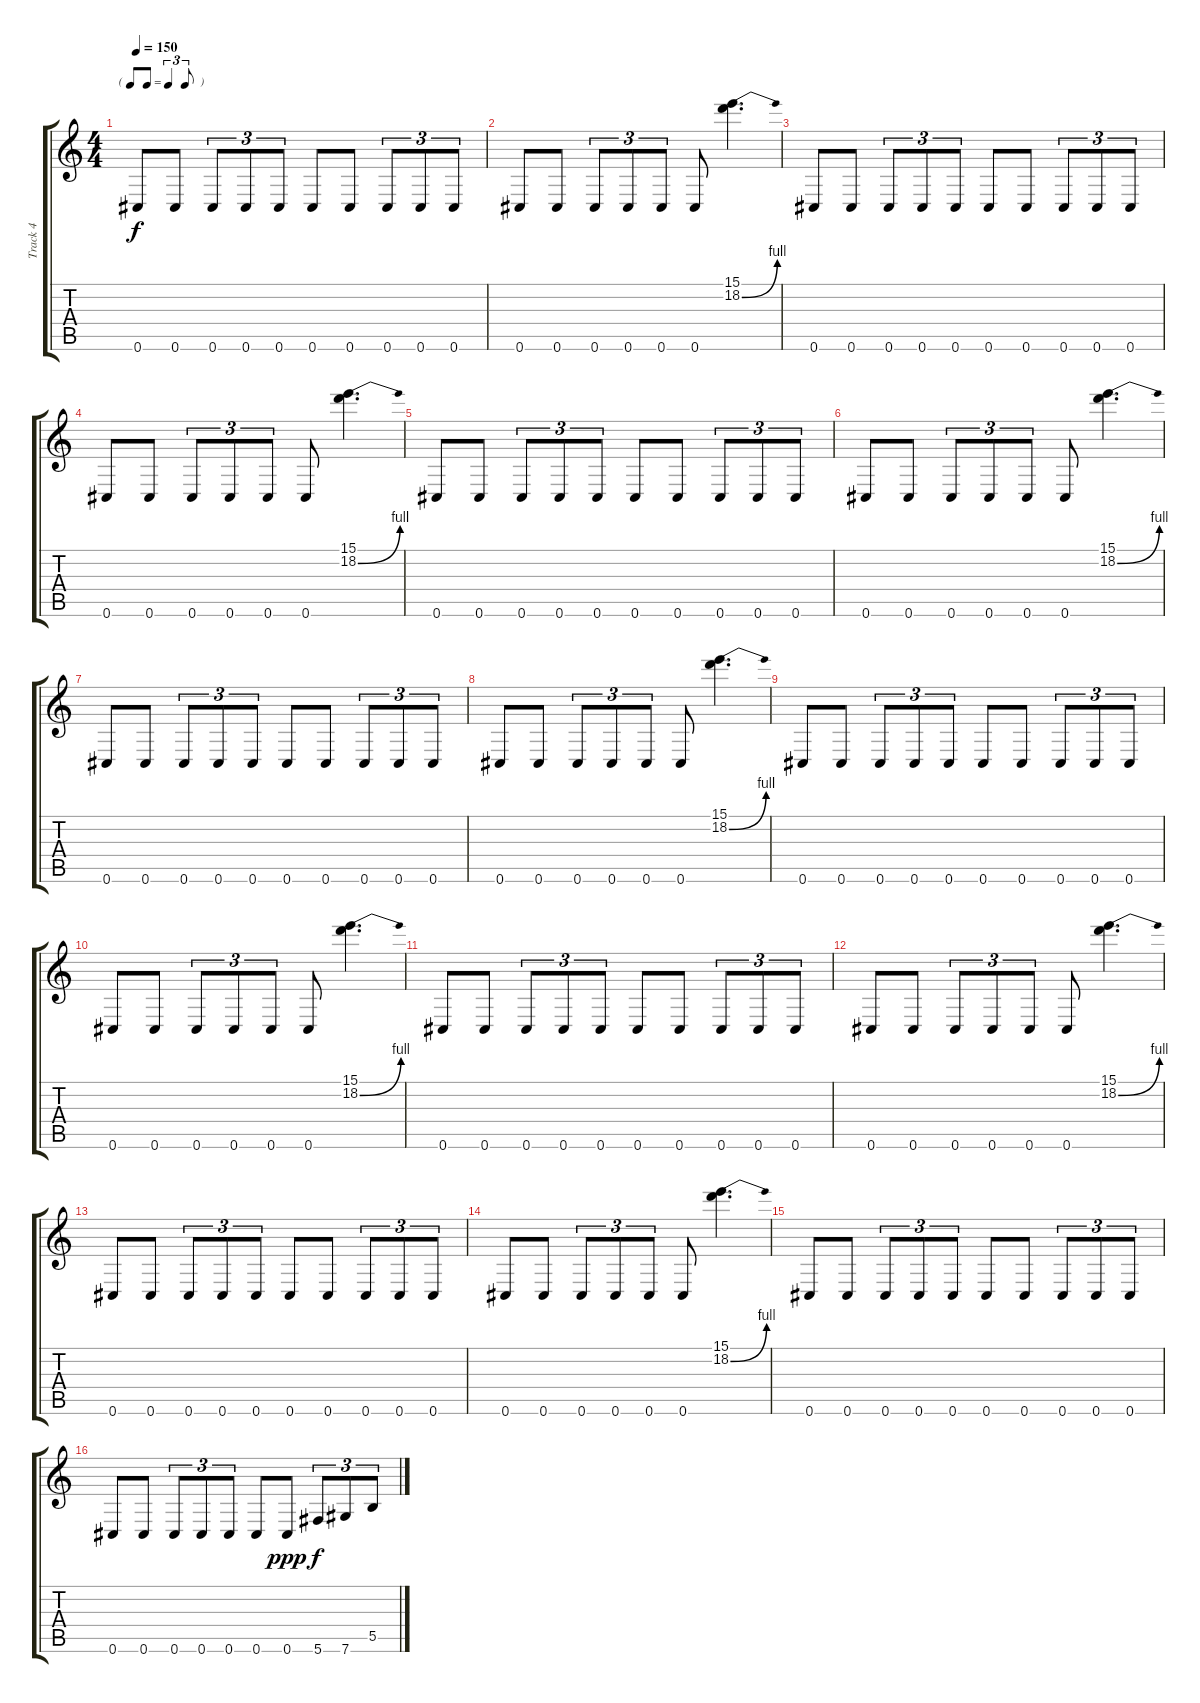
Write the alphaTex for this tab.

\track ("Track 4" "Track 4") {instrument distortionguitar}
\staff {score tabs}
\tuning (Db4 Ab3 E3 B2 Gb2 Db2) {hide}
\ts (4 4)
\tf triplet8th
\tempo 150
\clef g2
\ks c
0.6.8{dy f} 0.6.8 0.6.8{tu (3 2)} 0.6.8{tu (3 2)} 0.6.8{tu (3 2)} 0.6.8 0.6.8 0.6.8{tu (3 2)} 0.6.8{tu (3 2)} 0.6.8{tu (3 2)} |
0.6.8 0.6.8 0.6.8{tu (3 2)} 0.6.8{tu (3 2)} 0.6.8{tu (3 2)} 0.6.8 (15.1 18.2{be (bend 0 0 60 4)}).4{d} |
0.6.8 0.6.8 0.6.8{tu (3 2)} 0.6.8{tu (3 2)} 0.6.8{tu (3 2)} 0.6.8 0.6.8 0.6.8{tu (3 2)} 0.6.8{tu (3 2)} 0.6.8{tu (3 2)} |
0.6.8 0.6.8 0.6.8{tu (3 2)} 0.6.8{tu (3 2)} 0.6.8{tu (3 2)} 0.6.8 (15.1 18.2{be (bend 0 0 60 4)}).4{d} |
0.6.8 0.6.8 0.6.8{tu (3 2)} 0.6.8{tu (3 2)} 0.6.8{tu (3 2)} 0.6.8 0.6.8 0.6.8{tu (3 2)} 0.6.8{tu (3 2)} 0.6.8{tu (3 2)} |
0.6.8 0.6.8 0.6.8{tu (3 2)} 0.6.8{tu (3 2)} 0.6.8{tu (3 2)} 0.6.8 (15.1 18.2{be (bend 0 0 60 4)}).4{d} |
0.6.8 0.6.8 0.6.8{tu (3 2)} 0.6.8{tu (3 2)} 0.6.8{tu (3 2)} 0.6.8 0.6.8 0.6.8{tu (3 2)} 0.6.8{tu (3 2)} 0.6.8{tu (3 2)} |
0.6.8 0.6.8 0.6.8{tu (3 2)} 0.6.8{tu (3 2)} 0.6.8{tu (3 2)} 0.6.8 (15.1 18.2{be (bend 0 0 60 4)}).4{d} |
0.6.8 0.6.8 0.6.8{tu (3 2)} 0.6.8{tu (3 2)} 0.6.8{tu (3 2)} 0.6.8 0.6.8 0.6.8{tu (3 2)} 0.6.8{tu (3 2)} 0.6.8{tu (3 2)} |
0.6.8 0.6.8 0.6.8{tu (3 2)} 0.6.8{tu (3 2)} 0.6.8{tu (3 2)} 0.6.8 (15.1 18.2{be (bend 0 0 60 4)}).4{d} |
0.6.8 0.6.8 0.6.8{tu (3 2)} 0.6.8{tu (3 2)} 0.6.8{tu (3 2)} 0.6.8 0.6.8 0.6.8{tu (3 2)} 0.6.8{tu (3 2)} 0.6.8{tu (3 2)} |
0.6.8 0.6.8 0.6.8{tu (3 2)} 0.6.8{tu (3 2)} 0.6.8{tu (3 2)} 0.6.8 (15.1 18.2{be (bend 0 0 60 4)}).4{d} |
0.6.8 0.6.8 0.6.8{tu (3 2)} 0.6.8{tu (3 2)} 0.6.8{tu (3 2)} 0.6.8 0.6.8 0.6.8{tu (3 2)} 0.6.8{tu (3 2)} 0.6.8{tu (3 2)} |
0.6.8 0.6.8 0.6.8{tu (3 2)} 0.6.8{tu (3 2)} 0.6.8{tu (3 2)} 0.6.8 (15.1 18.2{be (bend 0 0 60 4)}).4{d} |
0.6.8 0.6.8 0.6.8{tu (3 2)} 0.6.8{tu (3 2)} 0.6.8{tu (3 2)} 0.6.8 0.6.8 0.6.8{tu (3 2)} 0.6.8{tu (3 2)} 0.6.8{tu (3 2)} |
0.6.8 0.6.8 0.6.8{tu (3 2)} 0.6.8{tu (3 2)} 0.6.8{tu (3 2)} 0.6.8 0.6.8{dy ppp} 5.6.8{tu (3 2) dy f} 7.6.8{tu (3 2)} 5.5.8{tu (3 2)}
